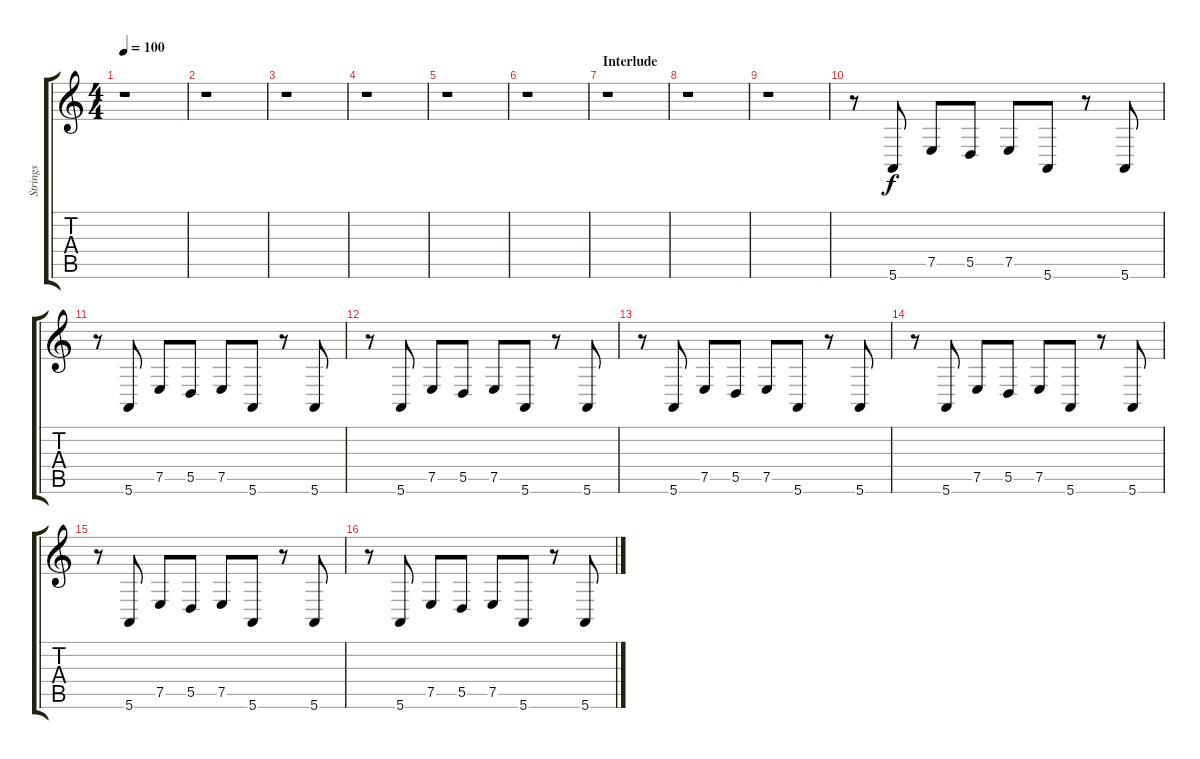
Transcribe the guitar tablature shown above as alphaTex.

\track ("Strings" "Strings") {instrument stringensemble1}
\staff {score tabs}
\tuning (E4 B3 G3 D3 A2 E2) {hide}
\ts (4 4)
\tempo 100
\clef g2
\ks c
r.1{dy f} |
r.1 |
r.1 |
r.1 |
r.1 |
r.1 |
\section ("" "Interlude")
r.1 |
r.1 |
r.1 |
r.8 5.6.8 7.5.8 5.5.8 7.5.8 5.6.8 r.8 5.6.8 |
r.8 5.6.8 7.5.8 5.5.8 7.5.8 5.6.8 r.8 5.6.8 |
r.8 5.6.8 7.5.8 5.5.8 7.5.8 5.6.8 r.8 5.6.8 |
r.8 5.6.8 7.5.8 5.5.8 7.5.8 5.6.8 r.8 5.6.8 |
r.8 5.6.8 7.5.8 5.5.8 7.5.8 5.6.8 r.8 5.6.8 |
r.8 5.6.8 7.5.8 5.5.8 7.5.8 5.6.8 r.8 5.6.8 |
r.8 5.6.8 7.5.8 5.5.8 7.5.8 5.6.8 r.8 5.6.8
